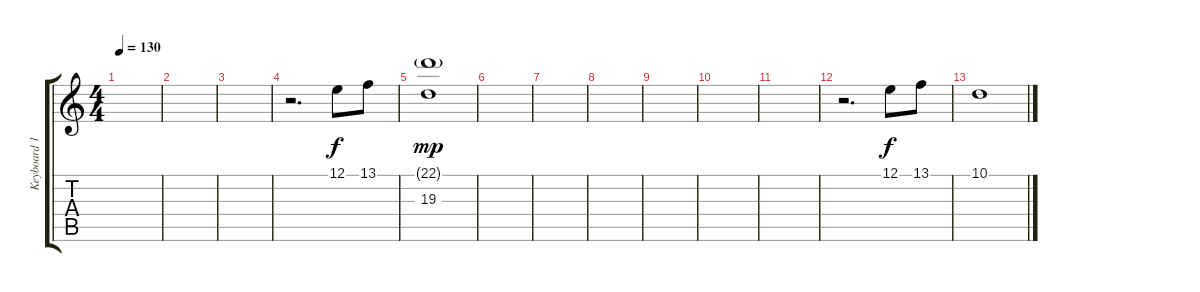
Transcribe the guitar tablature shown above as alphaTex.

\track ("Keyboard 1" "Keyboard 1") {instrument synthstrings2}
\staff {score tabs}
\tuning (E4 B3 G3 D3 A2 E2) {hide}
\ts (4 4)
\tempo 130
\clef g2
\ks c
|
|
|
r.2{d} 12.1.8 13.1.8 |
(22.1{g} 19.3).1{dy mp} |
|
|
|
|
|
|
r.2{d} 12.1.8{dy f} 13.1.8 |
10.1.1
